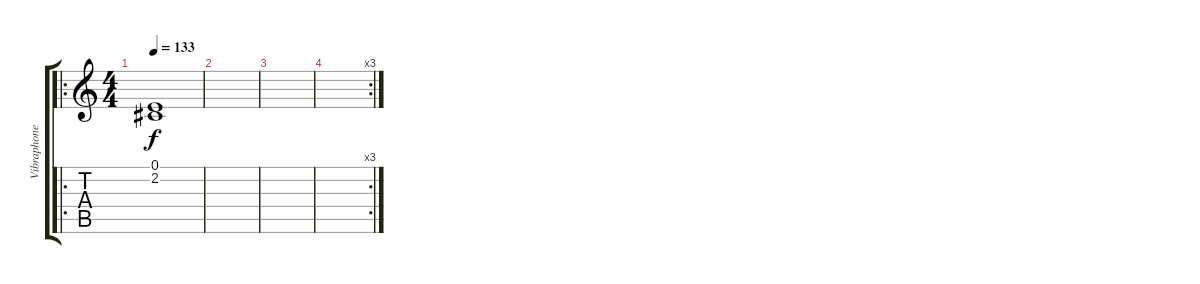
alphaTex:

\track ("Vibraphone" "Vibraphone") {instrument vibraphone}
\staff {score tabs}
\tuning (E4 B3 G3 D3 A2 E2) {hide}
\ro
\ts (4 4)
\tempo 133
\clef g2
\ks c
(0.1 2.2).1{dy f} |
|
|
\rc 3
